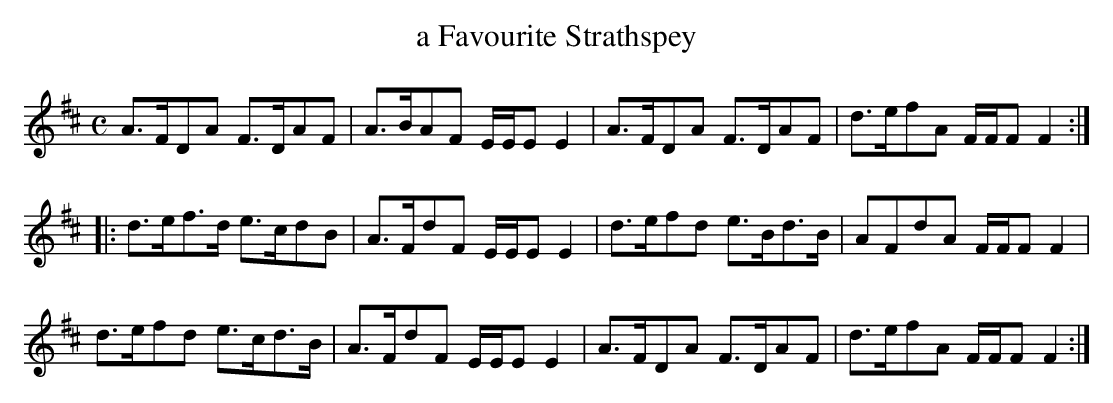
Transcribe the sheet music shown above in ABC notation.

X:1
T:a Favourite Strathspey
M:C
K:D major
A>FDA F>DAF| A>BAF E/E/E E2|\
A>FDA F>DAF| d>efA F/F/F F2::
d>ef>d e>cdB| A>FdF E/E/E E2|\
d>efd e>Bd>B| AFdA F/F/F F2|
d>efd e>cd>B| A>FdF E/E/E E2|\
A>FDA F>DAF| d>efA F/F/F F2:|
